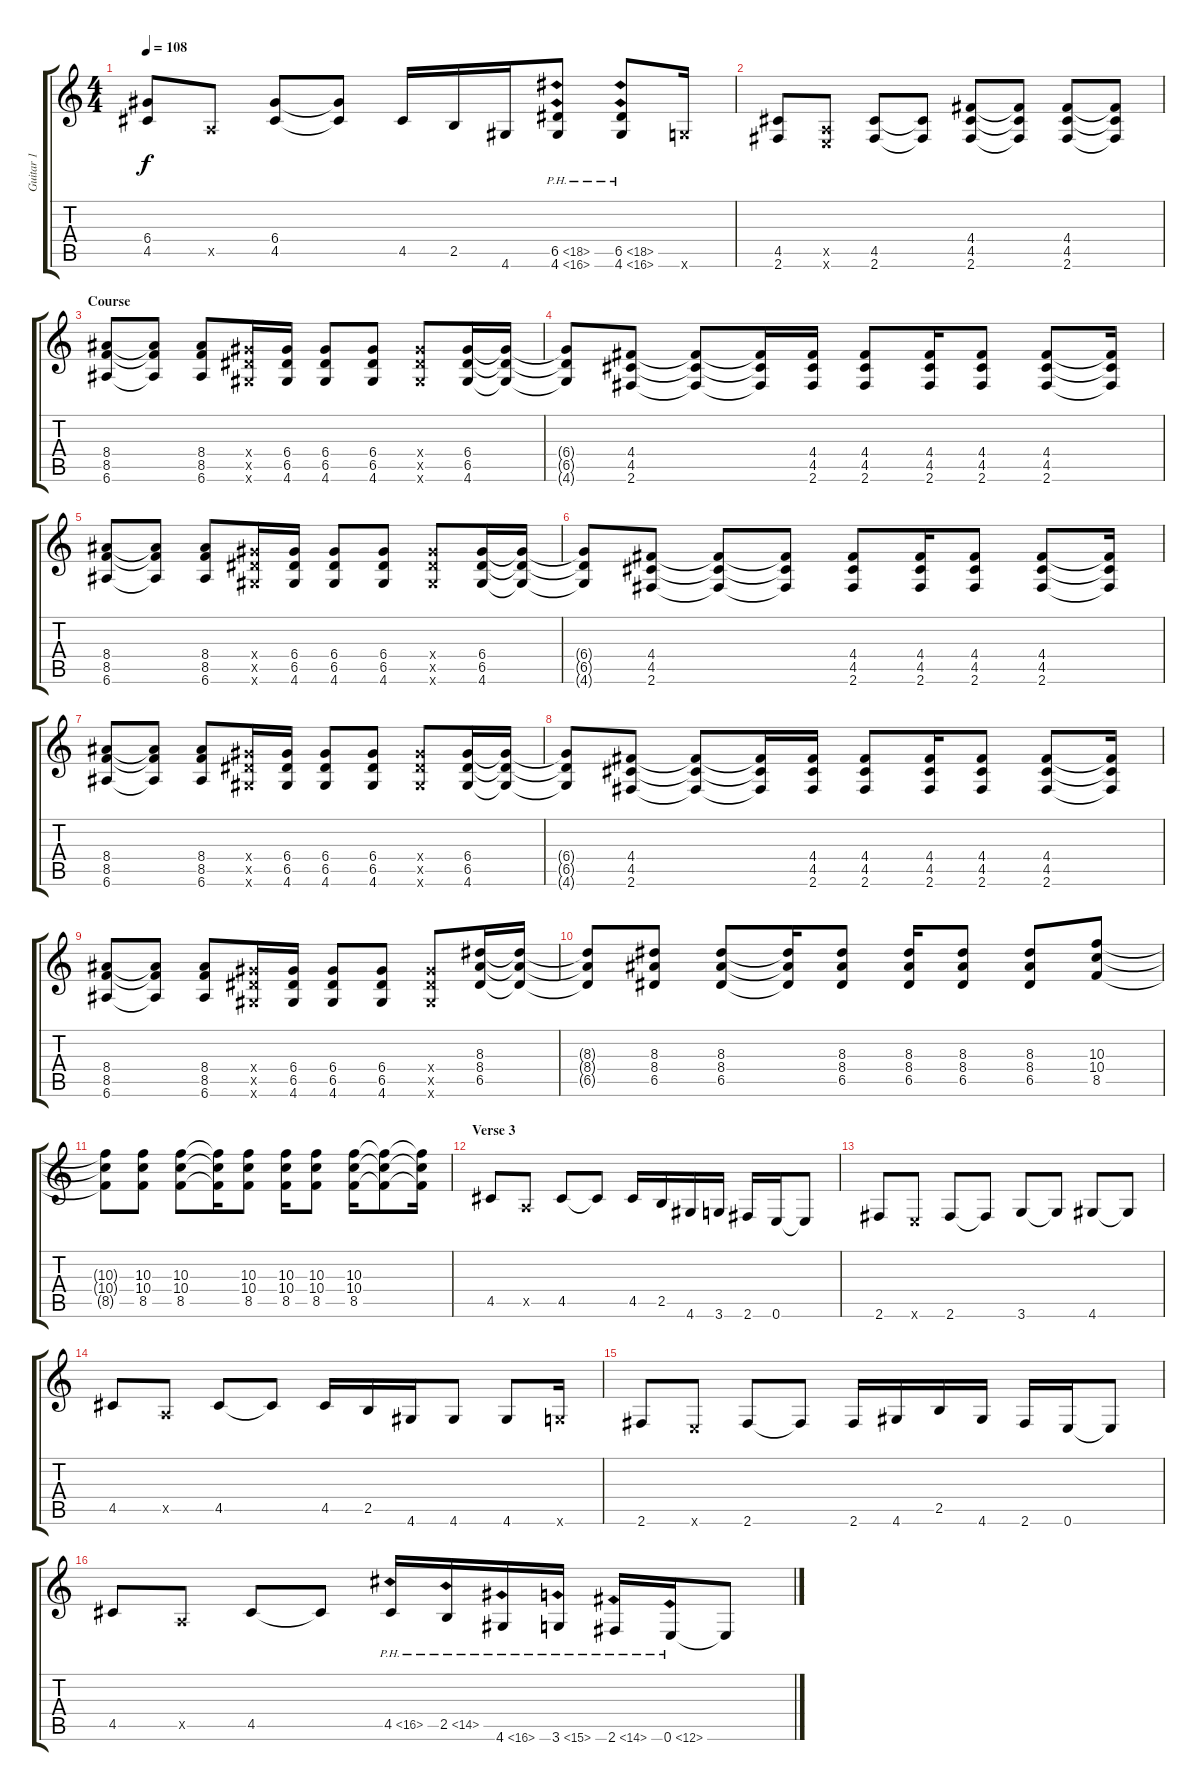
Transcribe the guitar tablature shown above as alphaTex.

\track ("Guitar 1" "Guitar 1") {instrument overdrivenguitar}
\staff {score tabs}
\tuning (E4 B3 G3 D3 A2 E2) {hide}
\ts (4 4)
\tempo 108
\clef g2
\ks c
(6.4 4.5).8{dy f} 0.5{x}.8 (6.4 4.5).8 (6.4{t} 4.5{t}).8 4.5.16 2.5.16 4.6.16 (6.5{ph 12} 4.6{ph 12}).8 (6.5{ph 12} 4.6{ph 12}).8 3.6{x}.16 |
(4.5 2.6).8 (0.5{x} 0.6{x}).8 (4.5 2.6).8 (4.5{t} 2.6{t}).8 (4.4 4.5 2.6).8 (4.4{t} 4.5{t} 2.6{t}).8 (4.4 4.5 2.6).8 (4.4{t} 4.5{t} 2.6{t}).8 |
\section ("" "Course")
(8.4 8.5 6.6).8 (8.4{t} 8.5{t} 6.6{t}).8 (8.4 8.5 6.6).8 (6.4{x} 6.5{x} 4.6{x}).16 (6.4 6.5 4.6).16 (6.4 6.5 4.6).8 (6.4 6.5 4.6).8 (6.4{x} 6.5{x} 4.6{x}).8 (6.4 6.5 4.6).16 (6.4{t} 6.5{t} 4.6{t}).16 |
(6.4{t} 6.5{t} 4.6{t}).8 (4.4 4.5 2.6).8 (4.4{t} 4.5{t} 2.6{t}).8 (4.4{t} 4.5{t} 2.6{t}).16 (4.4 4.5 2.6).16 (4.4 4.5 2.6).8 (4.4 4.5 2.6).16 (4.4 4.5 2.6).8 (4.4 4.5 2.6).8 (4.4{t} 4.5{t} 2.6{t}).16 |
(8.4 8.5 6.6).8 (8.4{t} 8.5{t} 6.6{t}).8 (8.4 8.5 6.6).8 (6.4{x} 6.5{x} 4.6{x}).16 (6.4 6.5 4.6).16 (6.4 6.5 4.6).8 (6.4 6.5 4.6).8 (6.4{x} 6.5{x} 4.6{x}).8 (6.4 6.5 4.6).16 (6.4{t} 6.5{t} 4.6{t}).16 |
(6.4{t} 6.5{t} 4.6{t}).8 (4.4 4.5 2.6).8 (4.4{t} 4.5{t} 2.6{t}).8 (4.4{t} 4.5{t} 2.6{t}).8 (4.4 4.5 2.6).8 (4.4 4.5 2.6).16 (4.4 4.5 2.6).8 (4.4 4.5 2.6).8 (4.4{t} 4.5{t} 2.6{t}).16 |
(8.4 8.5 6.6).8 (8.4{t} 8.5{t} 6.6{t}).8 (8.4 8.5 6.6).8 (6.4{x} 6.5{x} 4.6{x}).16 (6.4 6.5 4.6).16 (6.4 6.5 4.6).8 (6.4 6.5 4.6).8 (6.4{x} 6.5{x} 4.6{x}).8 (6.4 6.5 4.6).16 (6.4{t} 6.5{t} 4.6{t}).16 |
(6.4{t} 6.5{t} 4.6{t}).8 (4.4 4.5 2.6).8 (4.4{t} 4.5{t} 2.6{t}).8 (4.4{t} 4.5{t} 2.6{t}).16 (4.4 4.5 2.6).16 (4.4 4.5 2.6).8 (4.4 4.5 2.6).16 (4.4 4.5 2.6).8 (4.4 4.5 2.6).8 (4.4{t} 4.5{t} 2.6{t}).16 |
(8.4 8.5 6.6).8 (8.4{t} 8.5{t} 6.6{t}).8 (8.4 8.5 6.6).8 (6.4{x} 6.5{x} 4.6{x}).16 (6.4 6.5 4.6).16 (6.4 6.5 4.6).8 (6.4 6.5 4.6).8 (6.4{x} 6.5{x} 4.6{x}).8 (8.3 8.4 6.5).16 (8.3{t} 8.4{t} 6.5{t}).16 |
(8.3{t} 8.4{t} 6.5{t}).8 (8.3 8.4 6.5).8 (8.3 8.4 6.5).8 (8.3{t} 8.4{t} 6.5{t}).16 (8.3 8.4 6.5).8 (8.3 8.4 6.5).16 (8.3 8.4 6.5).8 (8.3 8.4 6.5).8 (10.3 10.4 8.5).8 |
(10.3{t} 10.4{t} 8.5{t}).8 (10.3 10.4 8.5).8 (10.3 10.4 8.5).8 (10.3{t} 10.4{t} 8.5{t}).16 (10.3 10.4 8.5).8 (10.3 10.4 8.5).16 (10.3 10.4 8.5).8 (10.3 10.4 8.5).16 (10.3{t} 10.4{t} 8.5{t}).8 (10.3{t} 10.4{t} 8.5{t}).16 |
\section ("" "Verse 3")
4.5.8{volume 0} 0.5{x}.8 4.5.8 4.5{t}.8 4.5.16 2.5.16 4.6.16 3.6.16 2.6.16 0.6.16 0.6{t}.8 |
2.6.8 0.6{x}.8 2.6.8 2.6{t}.8 3.6.8 3.6{t}.8 4.6.8 4.6{t}.8 |
4.5.8 0.5{x}.8 4.5.8 4.5{t}.8 4.5.16 2.5.16 4.6.16 4.6.8 4.6.8 3.6{x}.16 |
2.6.8 0.6{x}.8 2.6.8 2.6{t}.8 2.6.16 4.6.16 2.5.16 4.6.16 2.6.16 0.6.16 0.6{t}.8 |
4.5.8 0.5{x}.8 4.5.8 4.5{t}.8 4.5{ph 12}.16 2.5{ph 12}.16 4.6{ph 12}.16 3.6{ph 12}.16 2.6{ph 12}.16 0.6{ph 12}.16 0.6{t}.8
